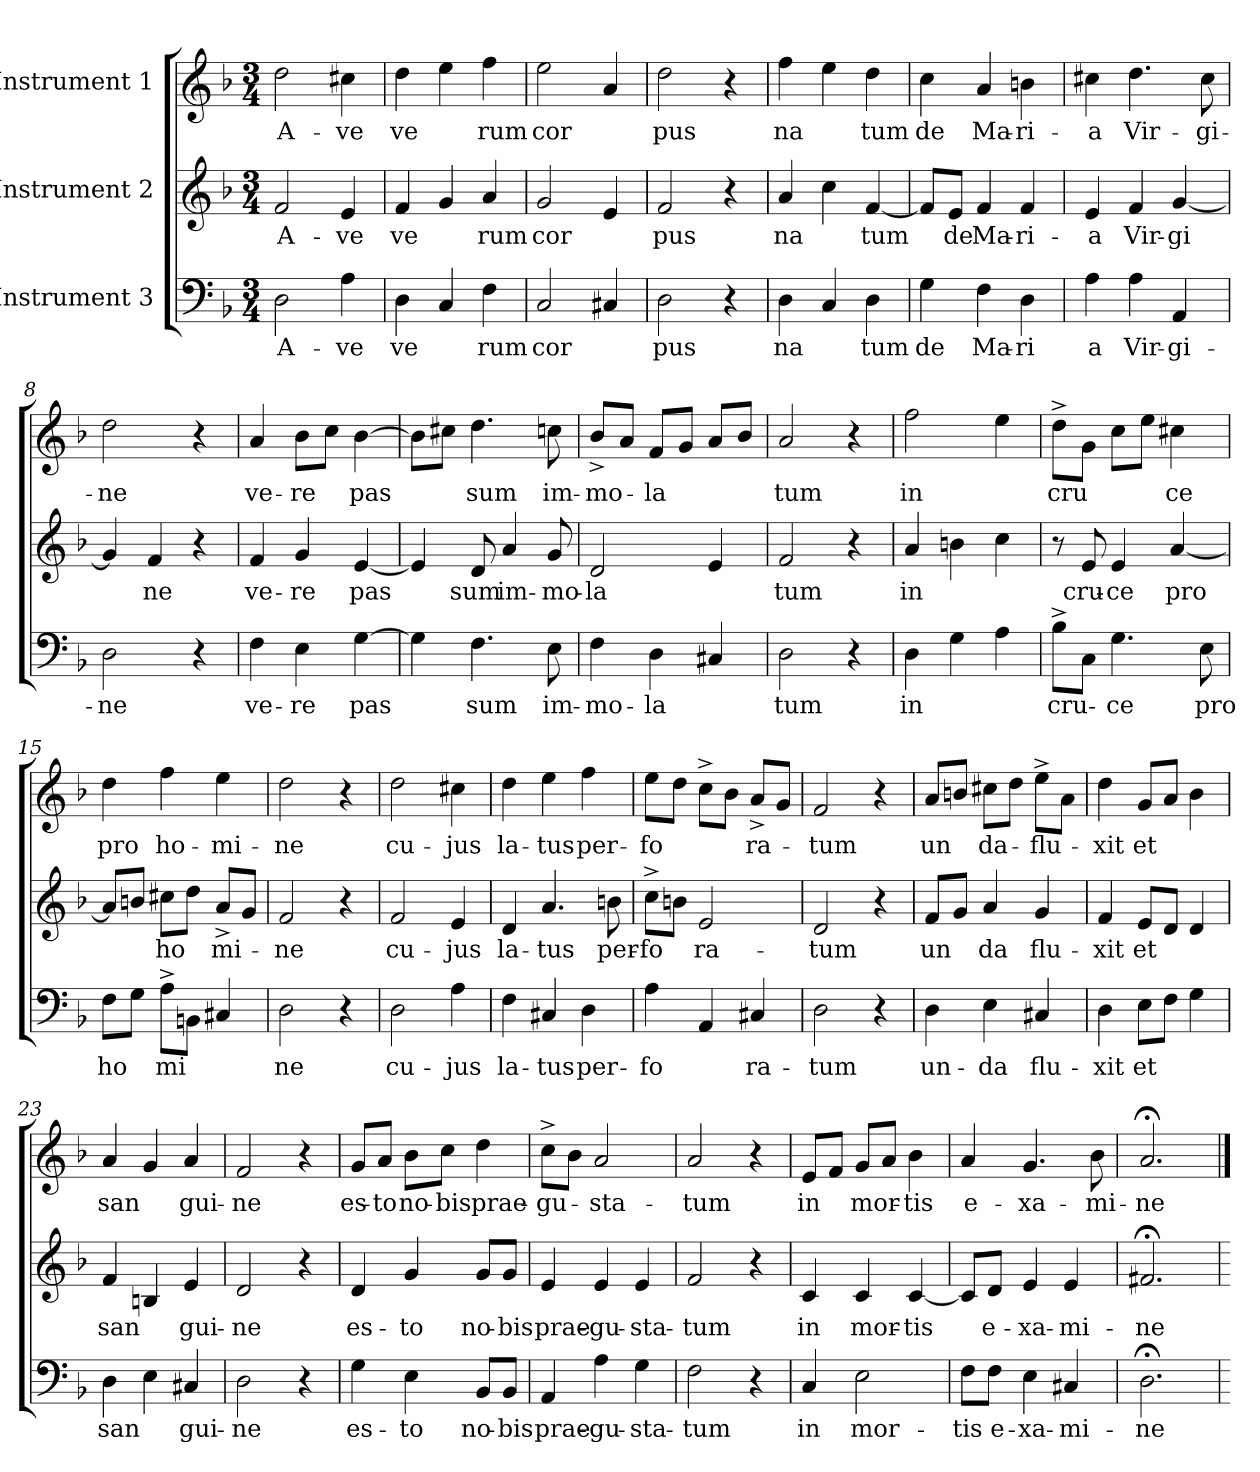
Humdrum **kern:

**kern	**text	**kern	**text	**kern	**text
*part3	*part3	*part2	*part2	*part1	*part1
*staff3	*staff3	*staff2	*staff2	*staff1	*staff1
*I"Instrument 3	*	*I"Instrument 2	*	*I"Instrument 1	*
!!LO:PB:g=z
*stria5	*	*stria5	*	*stria5	*
*clefF4	*	*clefG2	*	*clefG2	*
*k[b-]	*	*k[b-]	*	*k[b-]	*
*F:	*	*F:	*	*F:	*
*M3/4	*	*M3/4	*	*M3/4	*
=1	=1	=1	=1	=1	=1
!	!LO:LY:b:cj	!	!LO:LY:b:cj	!	!LO:LY:b:cj
2D\	A-	2f/	A-	2dd\	A-
!	!LO:LY:b:cj	!	!LO:LY:b:cj	!	!LO:LY:b:cj
4A\	-ve	4e/	-ve	4cc#X\	-ve
=2	=2	=2	=2	=2	=2
!	!LO:LY:b:cj	!	!LO:LY:b:cj	!	!LO:LY:b:cj
4D\	ve	4f/	ve	4dd\	ve
4C/	.	4g/	.	4ee\	.
!	!LO:LY:b:cj	!	!LO:LY:b:cj	!	!LO:LY:b:cj
4F\	rum	4a/	rum	4ff\	rum
=3	=3	=3	=3	=3	=3
!	!LO:LY:b:cj	!	!LO:LY:b:cj	!	!LO:LY:b:cj
2C/	cor	2g/	cor	2ee\	cor
4C#X/	.	4e/	.	4a/	.
=4	=4	=4	=4	=4	=4
!	!LO:LY:b:cj	!	!LO:LY:b:cj	!	!LO:LY:b:cj
2D\	pus	2f/	pus	2dd\	pus
4r	.	4r	.	4r	.
=5	=5	=5	=5	=5	=5
!	!LO:LY:b:cj	!	!LO:LY:b:cj	!	!LO:LY:b:cj
4D\	na	4a/	na	4ff\	na
4C/	.	4cc\	.	4ee\	.
!	!LO:LY:b:cj	!	!LO:LY:b	!	!LO:LY:b:cj
4D\	tum	[<4f/	tum	4dd\	tum
=6	=6	=6	=6	=6	=6
!	!LO:LY:b:cj	!	!	!	!LO:LY:b:cj
4G\	de	8f/L]	.	4cc\	de
!	!	!	!LO:LY:b:cj	!	!
.	.	8e/J	de	.	.
!	!LO:LY:b:cj	!	!LO:LY:b:cj	!	!LO:LY:b:cj
4F\	Ma-	4f/	Ma-	4a/	Ma-
!	!LO:LY:b:cj	!	!LO:LY:b:cj	!	!LO:LY:b:cj
4D\	-ri	4f/	-ri-	4bn\	-ri-
=7	=7	=7	=7	=7	=7
!	!LO:LY:b:cj	!	!LO:LY:b:cj	!	!LO:LY:b:cj
4A\	a	4e/	-a	4cc#X\	-a
!	!LO:LY:b:cj	!	!LO:LY:b:cj	!	!LO:LY:b:cj
4A\	Vir-	4f/	Vir-	4.dd\	Vir-
!	!LO:LY:b:cj	!	!LO:LY:b:cj	!	!
4AA/	-gi-	[<4g/	-gi	.	.
!	!	!	!	!	!LO:LY:b:cj
.	.	.	.	8cc#\	-gi-
=8	=8	=8	=8	=8	=8
!	!LO:LY:b:cj	!	!	!	!LO:LY:b:cj
2D\	-ne	4g/]	.	2dd\	-ne
!	!	!	!LO:LY:b:cj	!	!
.	.	4f/	ne	.	.
4r	.	4r	.	4r	.
=9	=9	=9	=9	=9	=9
!	!LO:LY:b:cj	!	!LO:LY:b:cj	!	!LO:LY:b:cj
4F\	ve-	4f/	ve-	4a/	ve-
!	!LO:LY:b:cj	!	!LO:LY:b:cj	!	!LO:LY:b:cj
4E\	-re	4g/	-re	8b-\L	-re
.	.	.	.	8cc\J	.
!	!LO:LY:b:cj	!	!LO:LY:b:cj	!	!LO:LY:b:cj
[<4G\	pas	[>4e/	pas	[<4b-\	pas
!!LO:LB:g=z
=10	=10	=10	=10	=10	=10
4G\]	.	4e/]	.	8b-\L]	.
.	.	.	.	8cc#X\J	.
!	!LO:LY:b:cj	!	!LO:LY:b:cj	!	!LO:LY:b:cj
4.F\	sum	8d/	sum	4.dd\	sum
!	!	!	!LO:LY:b:cj	!	!
.	.	4a/	im-	.	.
!	!LO:LY:b:cj	!	!LO:LY:b:cj	!	!LO:LY:b:cj
8E\	im-	8g/	-mo-	8ccn\	im-
=11	=11	=11	=11	=11	=11
!	!LO:LY:b:cj	!	!LO:LY:b:cj	!	!LO:LY:b:cj
4F\	-mo-	2d/	-la	8b-^>/L	-mo-
.	.	.	.	8a/J	.
!	!LO:LY:b:cj	!	!	!	!LO:LY:b:cj
4D\	-la	.	.	8f/L	-la
.	.	.	.	8g/J	.
4C#X/	.	4e/	.	8a/L	.
.	.	.	.	8b-/J	.
=12	=12	=12	=12	=12	=12
!	!LO:LY:b:cj	!	!LO:LY:b:cj	!	!LO:LY:b:cj
2D\	tum	2f/	tum	2a/	tum
4r	.	4r	.	4r	.
=13	=13	=13	=13	=13	=13
!	!LO:LY:b:cj	!	!LO:LY:b:cj	!	!LO:LY:b:cj
4D\	in	4a/	in	2ff\	in
4G\	.	4bn\	.	.	.
4A\	.	4cc\	.	4ee\	.
=14	=14	=14	=14	=14	=14
!	!LO:LY:b:cj	!	!	!	!LO:LY:b:cj
8B-^<\L	cru-	8r	.	8dd^<\L	cru
!	!	!	!LO:LY:b	!	!
8C\J	.	8e/	cru-	8g\J	.
!	!LO:LY:b:cj	!	!LO:LY:b:rj	!	!
4.G\	-ce	4e/	-ce	8cc\L	.
.	.	.	.	8ee\J	.
!	!	!	!LO:LY:b:cj	!	!LO:LY:b:cj
.	.	[<4a/	pro	4cc#X\	ce
!	!LO:LY:b:cj	!	!	!	!
8E\	pro	.	.	.	.
=15	=15	=15	=15	=15	=15
!	!LO:LY:b:cj	!	!	!	!LO:LY:b:cj
8F\L	ho	8a/L]	.	4dd\	pro
8G\J	.	8bn/J	.	.	.
!	!LO:LY:b	!	!LO:LY:b:cj	!	!LO:LY:b:cj
8A^<\L	mi	8cc#X\L	ho	4ff\	ho-
8BBn\J	.	8dd\J	.	.	.
!	!	!	!LO:LY:b:cj	!	!LO:LY:b:cj
4C#X/	.	8a^>/L	mi-	4ee\	-mi-
.	.	8g/J	.	.	.
=16	=16	=16	=16	=16	=16
!	!LO:LY:b:cj	!	!LO:LY:b:cj	!	!LO:LY:b:cj
2D\	ne	2f/	-ne	2dd\	-ne
4r	.	4r	.	4r	.
!!LO:LB:g=z
=17	=17	=17	=17	=17	=17
!	!LO:LY:b:cj	!	!LO:LY:b:cj	!	!LO:LY:b:cj
2D\	cu-	2f/	cu-	2dd\	cu-
!	!LO:LY:b:cj	!	!LO:LY:b:cj	!	!LO:LY:b:cj
4A\	-jus	4e/	-jus	4cc#X\	-jus
=18	=18	=18	=18	=18	=18
!	!LO:LY:b:cj	!	!LO:LY:b:cj	!	!LO:LY:b:cj
4F\	la-	4d/	la-	4dd\	la-
!	!LO:LY:b:cj	!	!LO:LY:b:cj	!	!LO:LY:b:cj
4C#X/	-tus	4.a/	-tus	4ee\	-tus
!	!LO:LY:b:cj	!	!	!	!LO:LY:b:cj
4D\	per-	.	.	4ff\	per-
!	!	!	!LO:LY:b:cj	!	!
.	.	8bn\	per-	.	.
=19	=19	=19	=19	=19	=19
!	!LO:LY:b:cj	!	!LO:LY:b:cj	!	!LO:LY:b:cj
4A\	-fo	8cc^<\L	-fo	8ee\L	-fo
.	.	8bn\J	.	8dd\J	.
!	!	!	!LO:LY:b:cj	!	!
4AA/	.	2e/	ra-	8cc^<\L	.
.	.	.	.	8b-\J	.
!	!LO:LY:b:cj	!	!	!	!LO:LY:b:cj
4C#X/	ra-	.	.	8a^>/L	ra-
.	.	.	.	8g/J	.
=20	=20	=20	=20	=20	=20
!	!LO:LY:b:cj	!	!LO:LY:b:cj	!	!LO:LY:b:cj
2D\	-tum	2d/	-tum	2f/	-tum
4r	.	4r	.	4r	.
=21	=21	=21	=21	=21	=21
!	!LO:LY:b:cj	!	!LO:LY:b:cj	!	!LO:LY:b:cj
4D\	un-	8f/L	un	8a/L	un
.	.	8g/J	.	8bn/J	.
!	!LO:LY:b:cj	!	!LO:LY:b:cj	!	!LO:LY:b:cj
4E\	-da	4a/	da	8cc#X\L	da-
.	.	.	.	8dd\J	.
!	!LO:LY:b:cj	!	!LO:LY:b:cj	!	!LO:LY:b:cj
4C#X/	flu-	4g/	flu-	8ee^<\L	-flu-
.	.	.	.	8a\J	.
=22	=22	=22	=22	=22	=22
!	!LO:LY:b:cj	!	!LO:LY:b:cj	!	!LO:LY:b:cj
4D\	-xit	4f/	-xit	4dd\	-xit
!	!LO:LY:b:cj	!	!LO:LY:b:cj	!	!LO:LY:b:cj
8E\L	et	8e/L	et	8g/L	et
8F\J	.	8d/J	.	8a/J	.
4G\	.	4d/	.	4b-\	.
=23	=23	=23	=23	=23	=23
!	!LO:LY:b:cj	!	!LO:LY:b:cj	!	!LO:LY:b:cj
4D\	san	4f/	san	4a/	san
4E\	.	4Bn/	.	4g/	.
!	!LO:LY:b:cj	!	!LO:LY:b:cj	!	!LO:LY:b:cj
4C#X/	gui-	4e/	gui-	4a/	gui-
=24	=24	=24	=24	=24	=24
!	!LO:LY:b:cj	!	!LO:LY:b:cj	!	!LO:LY:b:cj
2D\	-ne	2d/	-ne	2f/	-ne
4r	.	4r	.	4r	.
!!LO:LB:g=z
=25	=25	=25	=25	=25	=25
!	!LO:LY:b:cj	!	!LO:LY:b:cj	!	!LO:LY:b:cj
4G\	es-	4d/	es-	8g/L	es-
!	!	!	!	!	!LO:LY:b:cj
.	.	.	.	8a/J	-to
!	!LO:LY:b:cj	!	!LO:LY:b:cj	!	!LO:LY:b:cj
4E\	-to	4g/	-to	8b-\L	no-
!	!	!	!	!	!LO:LY:b:cj
.	.	.	.	8cc\J	-bis
!	!LO:LY:b:cj	!	!LO:LY:b:cj	!	!LO:LY:b:cj
8BB-/L	no-	8g/L	no-	4dd\	prae-
!	!LO:LY:b:cj	!	!LO:LY:b:cj	!	!
8BB-/J	-bis	8g/J	-bis	.	.
=26	=26	=26	=26	=26	=26
!	!LO:LY:b:cj	!	!LO:LY:b:cj	!	!LO:LY:b:cj
4AA/	prae-	4e/	prae-	8cc^<\L	-gu-
.	.	.	.	8b-\J	.
!	!LO:LY:b:cj	!	!LO:LY:b:cj	!	!LO:LY:b:cj
4A\	-gu-	4e/	-gu-	2a/	-sta-
!	!LO:LY:b:cj	!	!LO:LY:b:cj	!	!
4G\	-sta-	4e/	-sta-	.	.
=27	=27	=27	=27	=27	=27
!	!LO:LY:b:cj	!	!LO:LY:b:cj	!	!LO:LY:b:cj
2F\	-tum	2f/	-tum	2a/	-tum
4r	.	4r	.	4r	.
=28	=28	=28	=28	=28	=28
!	!LO:LY:b:cj	!	!LO:LY:b:cj	!	!LO:LY:b:cj
4C/	in	4c/	in	8e/L	in
.	.	.	.	8f/J	.
!	!LO:LY:b:cj	!	!LO:LY:b:cj	!	!LO:LY:b:cj
2E\	mor-	4c/	mor-	8g/L	mor-
.	.	.	.	8a/J	.
!	!	!	!LO:LY:b:cj	!	!LO:LY:b:cj
.	.	[<4c/	-tis	4b-\	-tis
=29	=29	=29	=29	=29	=29
!	!LO:LY:b:cj	!	!	!	!LO:LY:b:cj
8F\L	-tis	8c/L]	.	4a/	e-
!	!LO:LY:b:cj	!	!LO:LY:b:cj	!	!
8F\J	e-	8d/J	e-	.	.
!	!LO:LY:b:cj	!	!LO:LY:b:cj	!	!LO:LY:b:cj
4E\	-xa-	4e/	-xa-	4.g/	-xa-
!	!LO:LY:b:cj	!	!LO:LY:b:cj	!	!
4C#X/	-mi-	4e/	-mi-	.	.
!	!	!	!	!	!LO:LY:b:cj
.	.	.	.	8b-\	-mi-
=30	=30	=30	=30	=30	=30
!	!LO:LY:b:cj	!	!LO:LY:b:cj	!	!LO:LY:b:cj
2.D;<\	-ne	2.f#X;</	-ne	2.a;</	-ne
=	==	=	==	==	==
*-	*-	*-	*-	*-	*-
